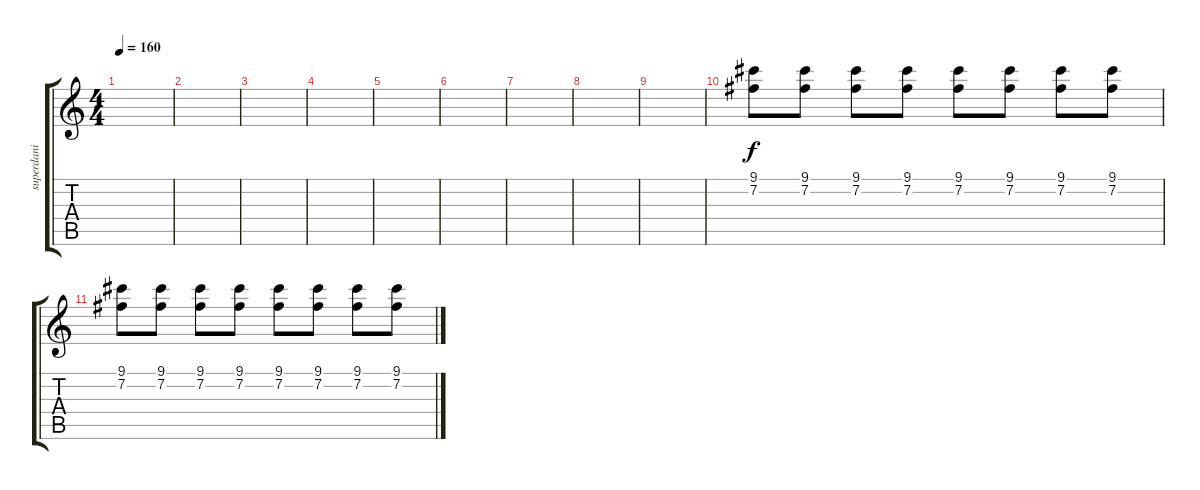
\track ("superdani" "superdani") {instrument distortionguitar}
\staff {score tabs}
\tuning (E4 B3 G3 D3 A2 E2) {hide}
\ts (4 4)
\tempo 160
\clef g2
\ks c
|
|
|
|
|
|
|
|
|
(9.1 7.2).8 (9.1 7.2).8 (9.1 7.2).8 (9.1 7.2).8 (9.1 7.2).8 (9.1 7.2).8 (9.1 7.2).8 (9.1 7.2).8 |
(9.1 7.2).8 (9.1 7.2).8 (9.1 7.2).8 (9.1 7.2).8 (9.1 7.2).8 (9.1 7.2).8 (9.1 7.2).8 (9.1 7.2).8
